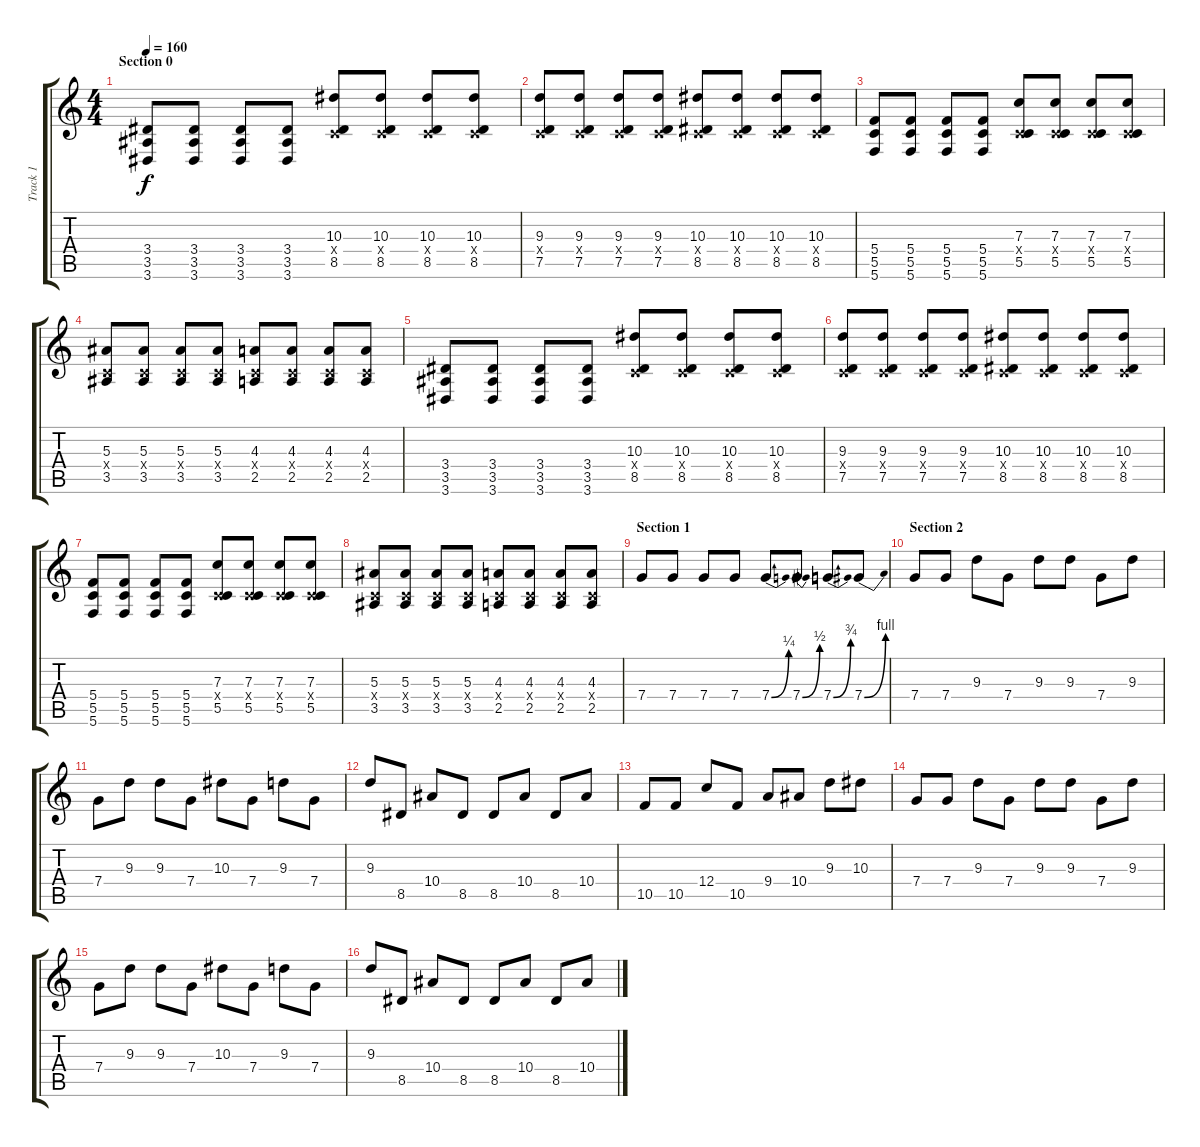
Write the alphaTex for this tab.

\track ("Track 1" "Track 1") {instrument acousticguitarnylon}
\staff {score tabs}
\tuning (D4 A3 F3 C3 G2 C2) {hide}
\ts (4 4)
\section ("" "Section 0")
\tempo 160
\clef g2
\ks c
(3.4 3.5 3.6).8{dy f instrument distortionguitar} (3.4 3.5 3.6).8 (3.4 3.5 3.6).8 (3.4 3.5 3.6).8 (10.3 0.4{x} 8.5).8 (10.3 0.4{x} 8.5).8 (10.3 0.4{x} 8.5).8 (10.3 0.4{x} 8.5).8 |
(9.3 0.4{x} 7.5).8 (9.3 0.4{x} 7.5).8 (9.3 0.4{x} 7.5).8 (9.3 0.4{x} 7.5).8 (10.3 0.4{x} 8.5).8 (10.3 0.4{x} 8.5).8 (10.3 0.4{x} 8.5).8 (10.3 0.4{x} 8.5).8 |
(5.4 5.5 5.6).8 (5.4 5.5 5.6).8 (5.4 5.5 5.6).8 (5.4 5.5 5.6).8 (7.3 0.4{x} 5.5).8 (7.3 0.4{x} 5.5).8 (7.3 0.4{x} 5.5).8 (7.3 0.4{x} 5.5).8 |
(5.3 0.4{x} 3.5).8 (5.3 0.4{x} 3.5).8 (5.3 0.4{x} 3.5).8 (5.3 0.4{x} 3.5).8 (4.3 0.4{x} 2.5).8 (4.3 0.4{x} 2.5).8 (4.3 0.4{x} 2.5).8 (4.3 0.4{x} 2.5).8 |
(3.4 3.5 3.6).8{instrument distortionguitar} (3.4 3.5 3.6).8 (3.4 3.5 3.6).8 (3.4 3.5 3.6).8 (10.3 0.4{x} 8.5).8 (10.3 0.4{x} 8.5).8 (10.3 0.4{x} 8.5).8 (10.3 0.4{x} 8.5).8 |
(9.3 0.4{x} 7.5).8 (9.3 0.4{x} 7.5).8 (9.3 0.4{x} 7.5).8 (9.3 0.4{x} 7.5).8 (10.3 0.4{x} 8.5).8 (10.3 0.4{x} 8.5).8 (10.3 0.4{x} 8.5).8 (10.3 0.4{x} 8.5).8 |
(5.4 5.5 5.6).8 (5.4 5.5 5.6).8 (5.4 5.5 5.6).8 (5.4 5.5 5.6).8 (7.3 0.4{x} 5.5).8 (7.3 0.4{x} 5.5).8 (7.3 0.4{x} 5.5).8 (7.3 0.4{x} 5.5).8 |
(5.3 0.4{x} 3.5).8 (5.3 0.4{x} 3.5).8 (5.3 0.4{x} 3.5).8 (5.3 0.4{x} 3.5).8 (4.3 0.4{x} 2.5).8 (4.3 0.4{x} 2.5).8 (4.3 0.4{x} 2.5).8 (4.3 0.4{x} 2.5).8 |
\section ("" "Section 1")
7.4.8{instrument electricguitarclean} 7.4.8 7.4.8 7.4.8 7.4{be (bend 0 0 60 1)}.8 7.4{be (bend 0 0 60 2)}.8 7.4{be (bend 0 0 60 3)}.8 7.4{be (bend 0 0 60 4)}.8 |
\section ("" "Section 2")
7.4.8 7.4.8 9.3.8 7.4.8 9.3.8 9.3.8 7.4.8 9.3.8 |
7.4.8 9.3.8 9.3.8 7.4.8 10.3.8 7.4.8 9.3.8 7.4.8 |
9.3.8 8.5.8 10.4.8 8.5.8 8.5.8 10.4.8 8.5.8 10.4.8 |
10.5.8 10.5.8 12.4.8 10.5.8 9.4.8 10.4.8 9.3.8 10.3.8 |
7.4.8 7.4.8 9.3.8 7.4.8 9.3.8 9.3.8 7.4.8 9.3.8 |
7.4.8 9.3.8 9.3.8 7.4.8 10.3.8 7.4.8 9.3.8 7.4.8 |
9.3.8 8.5.8 10.4.8 8.5.8 8.5.8 10.4.8 8.5.8 10.4.8
